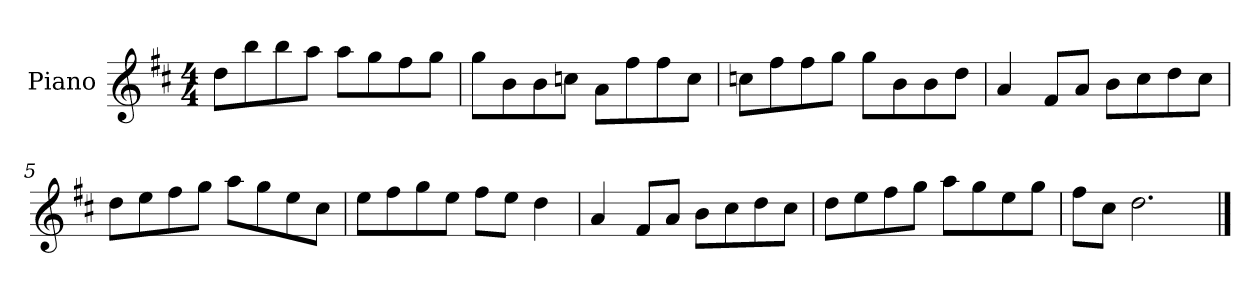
**kern
*part1
*staff1
*I"Piano
*I'P-no
*clefG2
*k[f#c#]
*M4/4
*MM90
=1
8dd\L
8bb\
8bb\
8aa\J
8aa\L
8gg\
8ff#\
8gg\J
=2
8gg\L
8b\
8b\
8ccn\J
8a\L
8ff#\
8ff#\
8cc\J
=3
8ccn\L
8ff#\
8ff#\
8gg\J
8gg\L
8b\
8b\
8dd\J
=4
4a/
8f#/L
8a/J
8b\L
8cc#\
8dd\
8cc#\J
!!LO:LB:g=z
=5
8dd\L
8ee\
8ff#\
8gg\J
8aa\L
8gg\
8ee\
8cc#\J
=6
8ee\L
8ff#\
8gg\
8ee\J
8ff#\L
8ee\J
4dd\
=7
4a/
8f#/L
8a/J
8b\L
8cc#\
8dd\
8cc#\J
=8
8dd\L
8ee\
8ff#\
8gg\J
8aa\L
8gg\
8ee\
8gg\J
=9
8ff#\L
8cc#\J
2.dd\
==
*-
